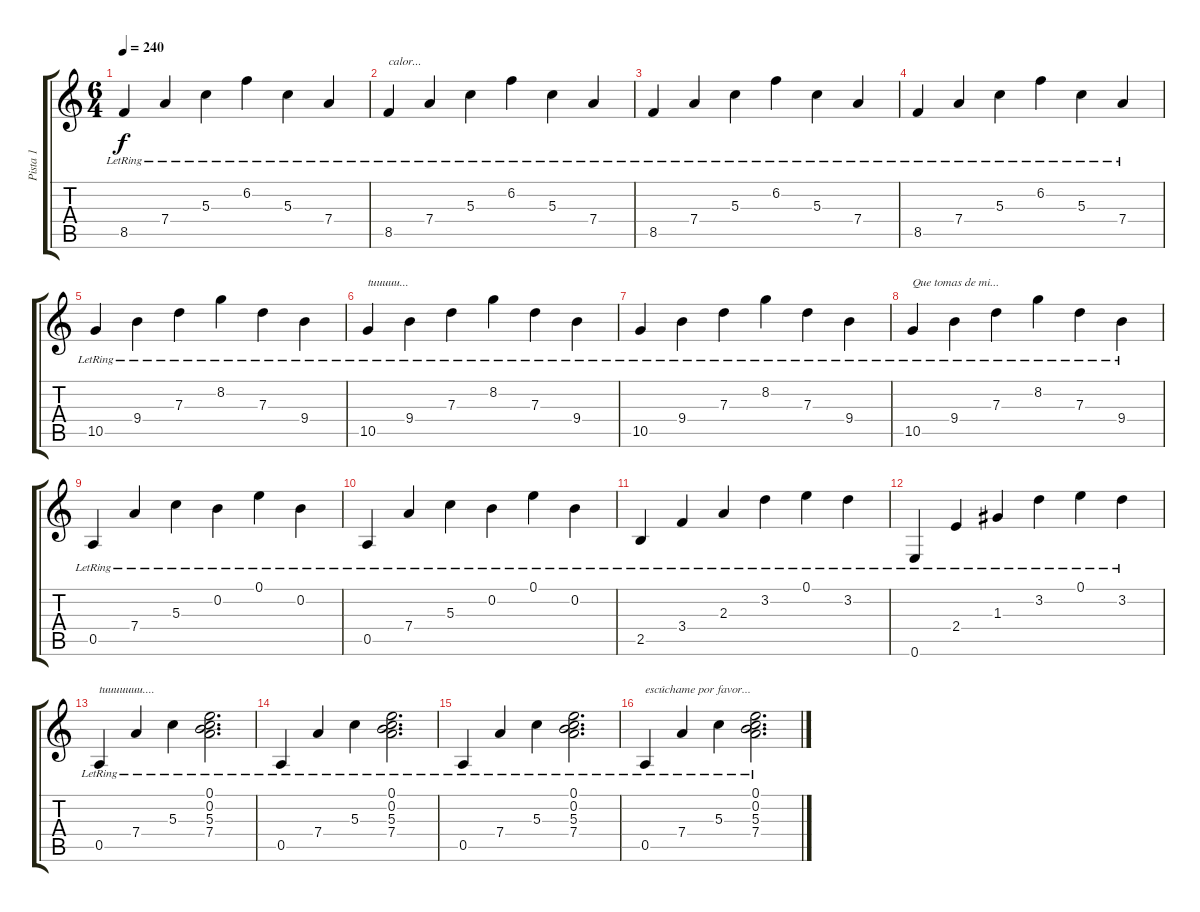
\track ("Pista 1" "Pista 1") {instrument acousticguitarsteel}
\staff {score tabs}
\tuning (E4 B3 G3 D3 A2 E2) {hide}
\ts (6 4)
\tempo 240
\clef g2
\ks c
8.5{lr}.4{dy f} 7.4{lr}.4 5.3{lr}.4 6.2{lr}.4 5.3{lr}.4 7.4{lr}.4 |
8.5{lr}.4{txt "calor..."} 7.4{lr}.4 5.3{lr}.4 6.2{lr}.4 5.3{lr}.4 7.4{lr}.4 |
8.5{lr}.4 7.4{lr}.4 5.3{lr}.4 6.2{lr}.4 5.3{lr}.4 7.4{lr}.4 |
8.5{lr}.4 7.4{lr}.4 5.3{lr}.4 6.2{lr}.4 5.3{lr}.4 7.4{lr}.4 |
10.5{lr}.4 9.4{lr}.4 7.3{lr}.4 8.2{lr}.4 7.3{lr}.4 9.4{lr}.4 |
10.5{lr}.4{txt "tuuuuu..."} 9.4{lr}.4 7.3{lr}.4 8.2{lr}.4 7.3{lr}.4 9.4{lr}.4 |
10.5{lr}.4 9.4{lr}.4 7.3{lr}.4 8.2{lr}.4 7.3{lr}.4 9.4{lr}.4 |
10.5{lr}.4{txt "Que tomas de mi..."} 9.4{lr}.4 7.3{lr}.4 8.2{lr}.4 7.3{lr}.4 9.4{lr}.4 |
0.5{lr}.4 7.4{lr}.4 5.3{lr}.4 0.2{lr}.4 0.1{lr}.4 0.2{lr}.4 |
0.5{lr}.4 7.4{lr}.4 5.3{lr}.4 0.2{lr}.4 0.1{lr}.4 0.2{lr}.4 |
2.5{lr}.4 3.4{lr}.4 2.3{lr}.4 3.2{lr}.4 0.1{lr}.4 3.2{lr}.4 |
0.6{lr}.4 2.4{lr}.4 1.3{lr}.4 3.2{lr}.4 0.1{lr}.4 3.2{lr}.4 |
0.5{lr}.4{txt "tuuuuuuu...."} 7.4{lr}.4 5.3{lr}.4 (0.1{lr} 0.2{lr} 5.3{lr} 7.4{lr}).2{d} |
0.5{lr}.4 7.4{lr}.4 5.3{lr}.4 (0.1{lr} 0.2{lr} 5.3{lr} 7.4{lr}).2{d} |
0.5{lr}.4 7.4{lr}.4 5.3{lr}.4 (0.1{lr} 0.2{lr} 5.3{lr} 7.4{lr}).2{d} |
0.5{lr}.4{txt "escúchame por favor..."} 7.4{lr}.4 5.3{lr}.4 (0.1{lr} 0.2{lr} 5.3{lr} 7.4{lr}).2{d}
